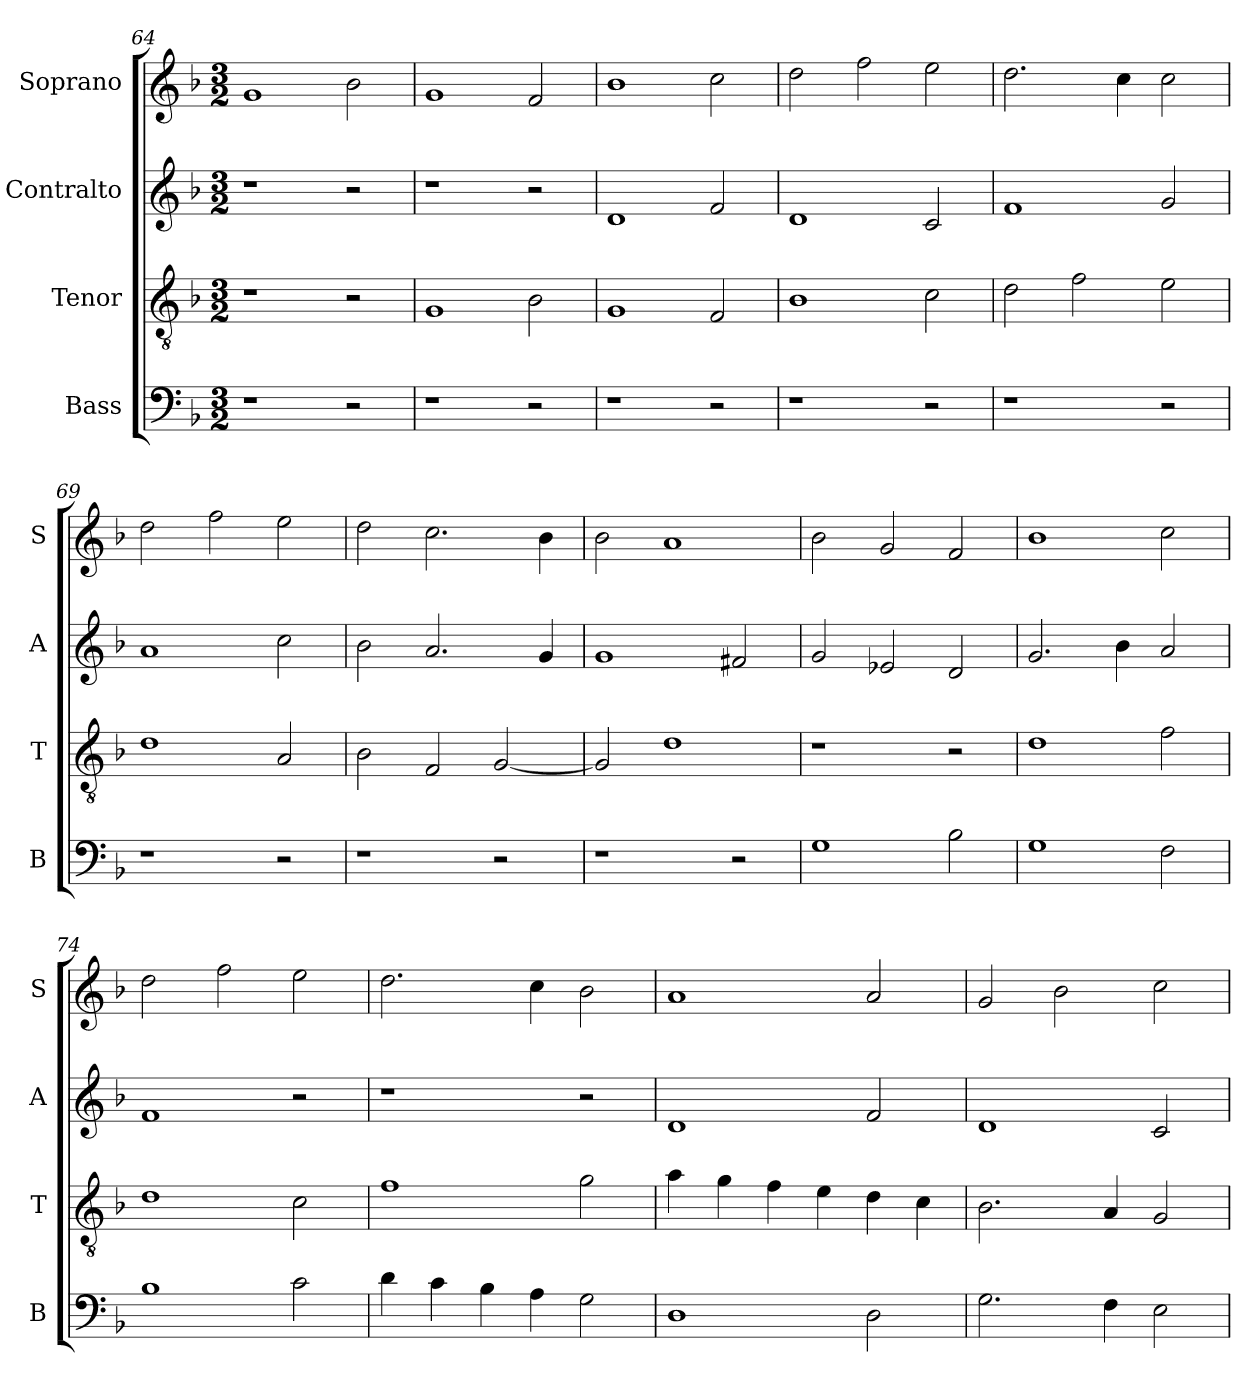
**kern	**kern	**kern	**kern
*part4	*part3	*part2	*part1
*staff4	*staff3	*staff2	*staff1
*I"Bass	*I"Tenor	*I"Contralto	*I"Soprano
*I'B	*I'T	*I'A	*I'S
*clefF4	*clefGv2	*clefG2	*clefG2
*k[b-]	*k[b-]	*k[b-]	*k[b-]
*G:dor	*G:dor	*G:dor	*G:dor
*M3/2	*M3/2	*M3/2	*M3/2
=64	=64	=64	=64
1r	1r	1r	1g
2r	2r	2r	2b-
=65	=65	=65	=65
1r	1G	1r	1g
2r	2B-	2r	2f
=66	=66	=66	=66
1r	1G	1d	1b-
2r	2F	2f	2cc
=67	=67	=67	=67
1r	1B-	1d	2dd
.	.	.	2ff
2r	2c	2c	2ee
=68	=68	=68	=68
1r	2d	1f	2.dd
.	2f	.	.
.	.	.	4cc
2r	2e	2g	2cc
=69	=69	=69	=69
1r	1d	1a	2dd
.	.	.	2ff
2r	2A	2cc	2ee
=70	=70	=70	=70
1r	2B-	2b-	2dd
.	2F	2.a	2.cc
2r	[2G	.	.
.	.	4g	4b-
=71	=71	=71	=71
1r	2G]	1g	2b-
.	1d	.	1a
2r	.	2f#X	.
=72	=72	=72	=72
1G	1r	2g	2b-
.	.	2e-X	2g
2B-	2r	2d	2f
=73	=73	=73	=73
1G	1d	2.g	1b-
.	.	4b-	.
2F	2f	2a	2cc
=74	=74	=74	=74
1B-	1d	1f	2dd
.	.	.	2ff
2c	2c	2r	2ee
=75	=75	=75	=75
4d	1f	1r	2.dd
4c	.	.	.
4B-	.	.	.
4A	.	.	4cc
2G	2g	2r	2b-
=76	=76	=76	=76
1D	4a	1d	1a
.	4g	.	.
.	4f	.	.
.	4e	.	.
2D	4d	2f	2a
.	4c	.	.
=77	=77	=77	=77
2.G	2.B-	1d	2g
.	.	.	2b-
4F	4A	.	.
2E	2G	2c	2cc
=	=	=	=
*-	*-	*-	*-
